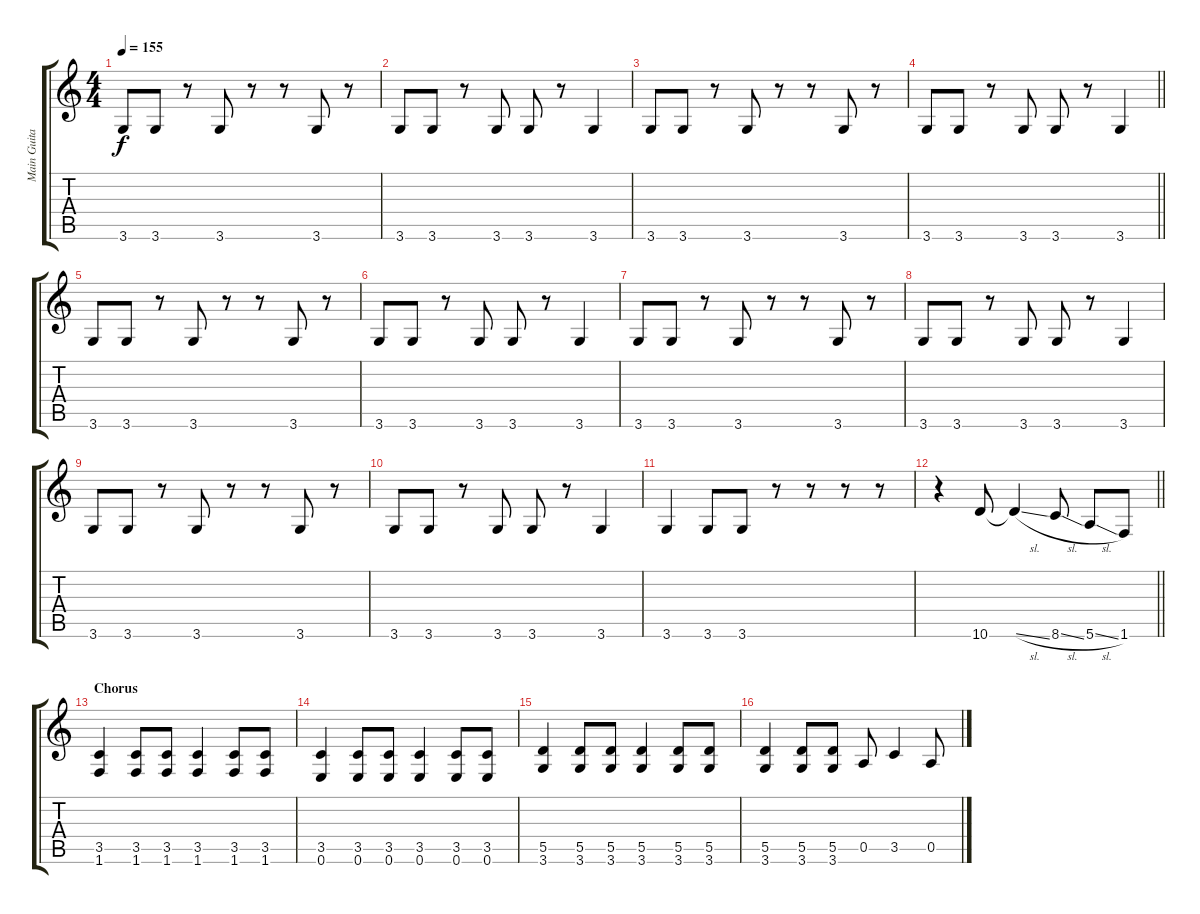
\track ("Main Guitar" "Main Guita") {instrument overdrivenguitar}
\staff {score tabs}
\tuning (E4 B3 G3 D3 A2 E2) {hide}
\ts (4 4)
\tempo 155
\clef g2
\ks c
3.6.8{dy f} 3.6.8 r.8 3.6.8 r.8 r.8 3.6.8 r.8 |
3.6.8 3.6.8 r.8 3.6.8 3.6.8 r.8 3.6.4 |
3.6.8 3.6.8 r.8 3.6.8 r.8 r.8 3.6.8 r.8 |
\barLineRight lightlight
3.6.8 3.6.8 r.8 3.6.8 3.6.8 r.8 3.6.4 |
3.6.8 3.6.8 r.8 3.6.8 r.8 r.8 3.6.8 r.8 |
3.6.8 3.6.8 r.8 3.6.8 3.6.8 r.8 3.6.4 |
3.6.8 3.6.8 r.8 3.6.8 r.8 r.8 3.6.8 r.8 |
3.6.8 3.6.8 r.8 3.6.8 3.6.8 r.8 3.6.4 |
3.6.8 3.6.8 r.8 3.6.8 r.8 r.8 3.6.8 r.8 |
3.6.8 3.6.8 r.8 3.6.8 3.6.8 r.8 3.6.4 |
3.6.4 3.6.8 3.6.8 r.8 r.8 r.8 r.8 |
\barLineRight lightlight
r.4 10.6.8 10.6{sl t}.4 8.6{sl}.8 5.6{sl}.8 1.6.8 |
\section ("" "Chorus")
(3.5 1.6).4 (3.5 1.6).8 (3.5 1.6).8 (3.5 1.6).4 (3.5 1.6).8 (3.5 1.6).8 |
(3.5 0.6).4 (3.5 0.6).8 (3.5 0.6).8 (3.5 0.6).4 (3.5 0.6).8 (3.5 0.6).8 |
(5.5 3.6).4 (5.5 3.6).8 (5.5 3.6).8 (5.5 3.6).4 (5.5 3.6).8 (5.5 3.6).8 |
(5.5 3.6).4 (5.5 3.6).8 (5.5 3.6).8 0.5.8 3.5.4 0.5.8
